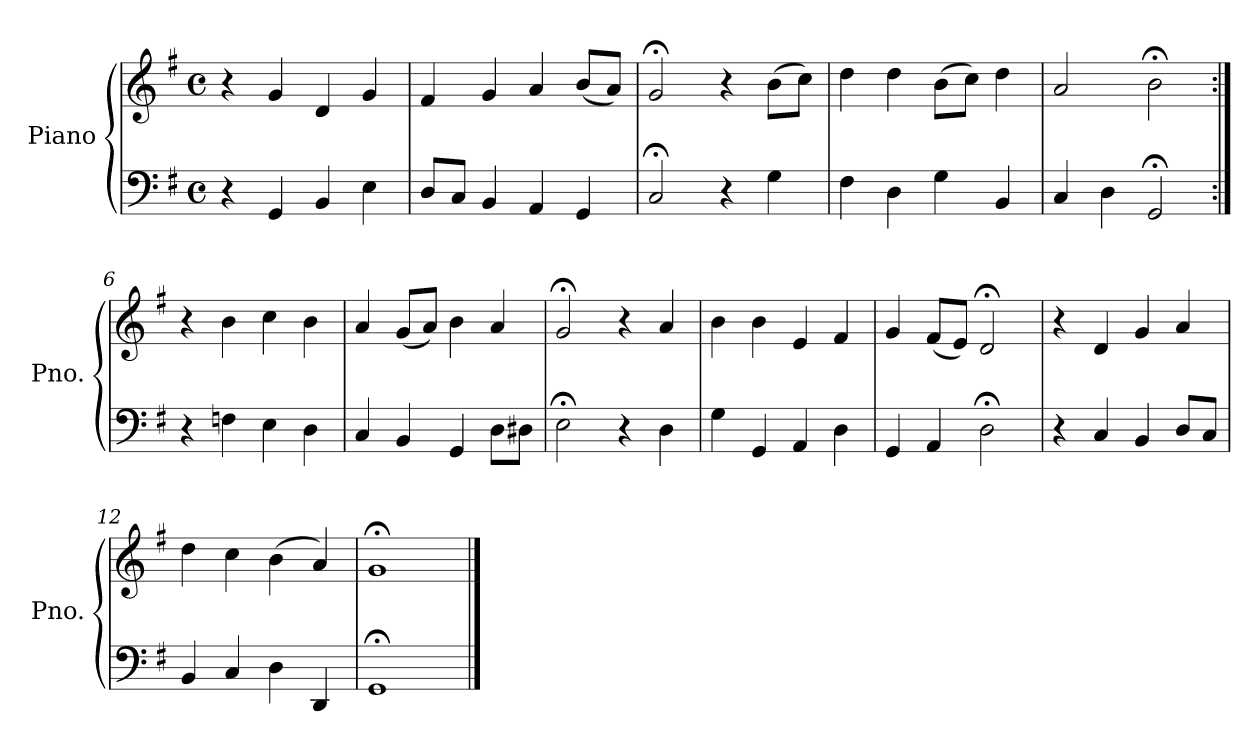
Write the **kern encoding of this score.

**kern	**kern
*part1	*part1
*staff2	*staff1
*I"Piano	*
*I'Pno.	*
*clefF4	*clefG2
*k[f#]	*k[f#]
*M4/4	*M4/4
*met(c)	*met(c)
=1	=1
4r	4r
4GG/	4g/
4BB/	4d/
4E\	4g/
=2	=2
8D/L	4f#/
8C/J	.
4BB/	4g/
4AA/	4a/
4GG/	(8b/L
.	8a/J)
=3	=3
2C;</	2g;</
4r	4r
4G\	(8b\L
.	8cc\J)
=4	=4
4F#\	4dd\
4D\	4dd\
4G\	(8b\L
.	8cc\J)
4BB/	4dd\
=5	=5
4C/	2a/
4D\	.
2GG;</	2b;<\
=6:|!	=6:|!
4r	4r
4Fn\	4b\
4E\	4cc\
4D\	4b\
!!LO:LB:g=z
=7	=7
4C/	4a/
4BB/	(8g/L
.	8a/J)
4GG/	4b\
8D\L	4a/
8D#X\J	.
=8	=8
2E;<\	2g;</
4r	4r
4D\	4a/
=9	=9
4G\	4b\
4GG/	4b\
4AA/	4e/
4D\	4f#/
=10	=10
4GG/	4g/
4AA/	(8f#/L
.	8e/J)
2D;<\	2d;</
=11	=11
4r	4r
4C/	4d/
4BB/	4g/
8D/L	4a/
8C/J	.
=12	=12
4BB/	4dd\
4C/	4cc\
4D\	(4b\
4DD/	4a/)
=13	=13
1GG;<	1g;<
==	==
*-	*-
